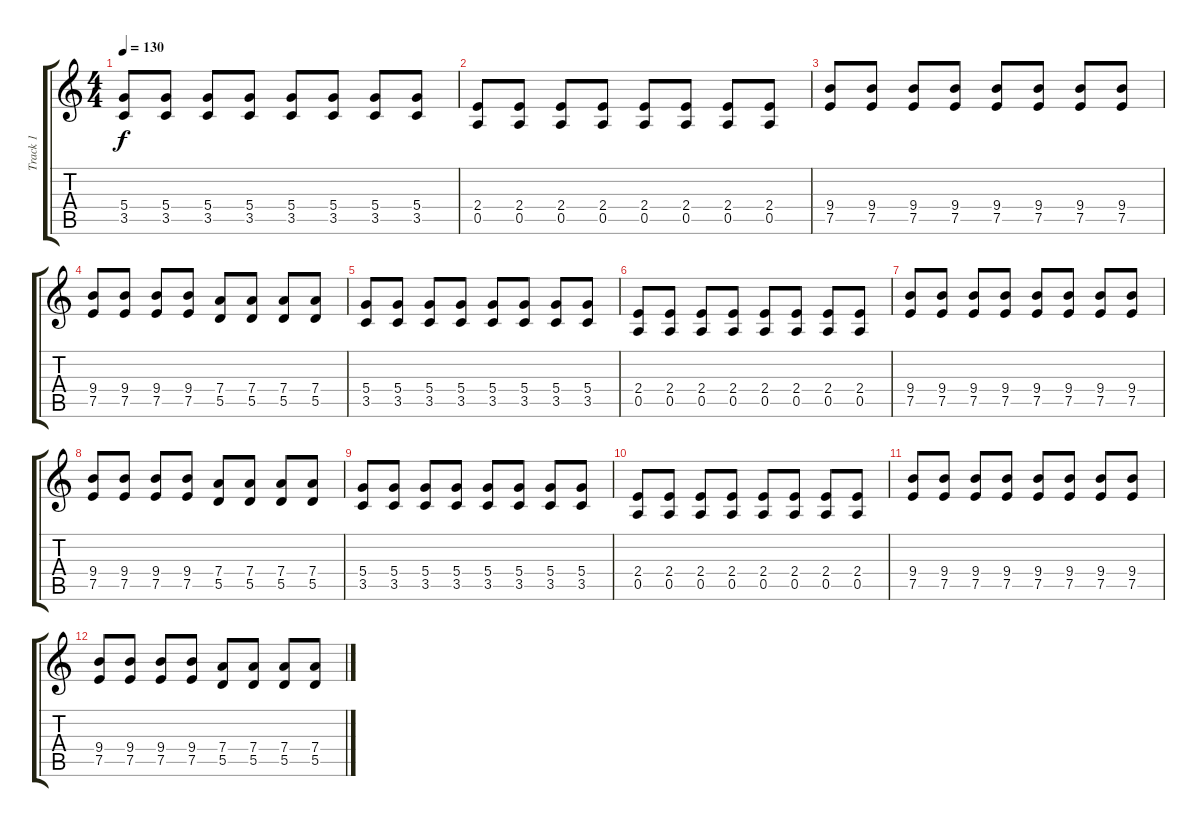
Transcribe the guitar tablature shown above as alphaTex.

\track ("Track 1" "Track 1") {instrument acousticguitarsteel}
\staff {score tabs}
\tuning (E4 B3 G3 D3 A2 E2) {hide}
\ts (4 4)
\tempo 130
\clef g2
\ks c
(5.4 3.5).8{dy f} (5.4 3.5).8 (5.4 3.5).8 (5.4 3.5).8 (5.4 3.5).8 (5.4 3.5).8 (5.4 3.5).8 (5.4 3.5).8 |
(2.4 0.5).8 (2.4 0.5).8 (2.4 0.5).8 (2.4 0.5).8 (2.4 0.5).8 (2.4 0.5).8 (2.4 0.5).8 (2.4 0.5).8 |
(9.4 7.5).8 (9.4 7.5).8 (9.4 7.5).8 (9.4 7.5).8 (9.4 7.5).8 (9.4 7.5).8 (9.4 7.5).8 (9.4 7.5).8 |
(9.4 7.5).8 (9.4 7.5).8 (9.4 7.5).8 (9.4 7.5).8 (7.4 5.5).8 (7.4 5.5).8 (7.4 5.5).8 (7.4 5.5).8 |
(5.4 3.5).8 (5.4 3.5).8 (5.4 3.5).8 (5.4 3.5).8 (5.4 3.5).8 (5.4 3.5).8 (5.4 3.5).8 (5.4 3.5).8 |
(2.4 0.5).8 (2.4 0.5).8 (2.4 0.5).8 (2.4 0.5).8 (2.4 0.5).8 (2.4 0.5).8 (2.4 0.5).8 (2.4 0.5).8 |
(9.4 7.5).8 (9.4 7.5).8 (9.4 7.5).8 (9.4 7.5).8 (9.4 7.5).8 (9.4 7.5).8 (9.4 7.5).8 (9.4 7.5).8 |
(9.4 7.5).8 (9.4 7.5).8 (9.4 7.5).8 (9.4 7.5).8 (7.4 5.5).8 (7.4 5.5).8 (7.4 5.5).8 (7.4 5.5).8 |
(5.4 3.5).8 (5.4 3.5).8 (5.4 3.5).8 (5.4 3.5).8 (5.4 3.5).8 (5.4 3.5).8 (5.4 3.5).8 (5.4 3.5).8 |
(2.4 0.5).8 (2.4 0.5).8 (2.4 0.5).8 (2.4 0.5).8 (2.4 0.5).8 (2.4 0.5).8 (2.4 0.5).8 (2.4 0.5).8 |
(9.4 7.5).8 (9.4 7.5).8 (9.4 7.5).8 (9.4 7.5).8 (9.4 7.5).8 (9.4 7.5).8 (9.4 7.5).8 (9.4 7.5).8 |
(9.4 7.5).8 (9.4 7.5).8 (9.4 7.5).8 (9.4 7.5).8 (7.4 5.5).8 (7.4 5.5).8 (7.4 5.5).8 (7.4 5.5).8
